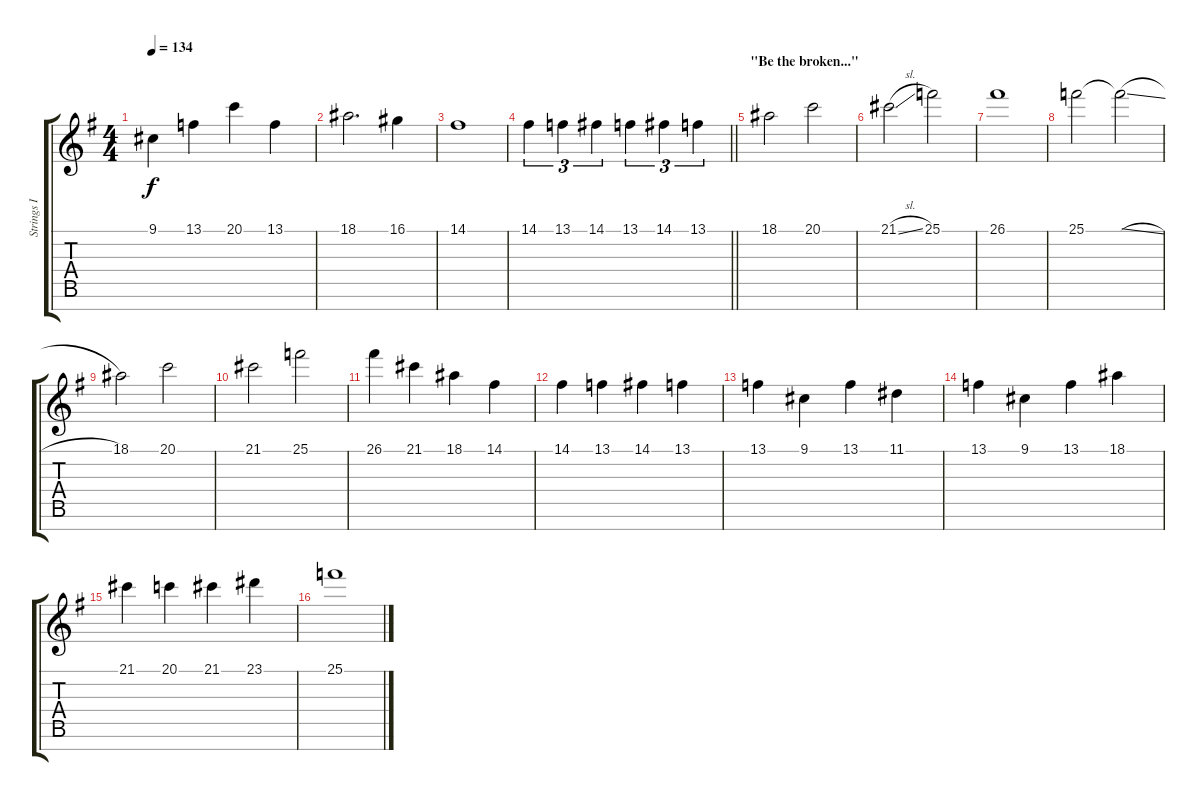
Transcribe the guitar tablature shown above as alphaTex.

\track ("Strings I" "Strings I") {instrument stringensemble1}
\staff {score tabs}
\tuning (E4 B3 G3 D3 A2 E2 B1) {hide}
\ts (4 4)
\tempo 134
\clef g2
\ks g
9.1.4{dy f} 13.1.4 20.1.4 13.1.4 |
18.1.2{d} 16.1.4 |
14.1.1 |
\barLineRight lightlight
14.1.4{tu (3 2)} 13.1.4{tu (3 2)} 14.1.4{tu (3 2)} 13.1.4{tu (3 2)} 14.1.4{tu (3 2)} 13.1.4{tu (3 2)} |
\section ("" "\"Be the broken...\"")
18.1.2 20.1.2 |
21.1{sl}.2 25.1.2 |
26.1.1 |
25.1.2 25.1{sl t}.2 |
18.1.2 20.1.2 |
21.1.2 25.1.2 |
26.1.4 21.1.4 18.1.4 14.1.4 |
14.1.4 13.1.4 14.1.4 13.1.4 |
13.1.4 9.1.4 13.1.4 11.1.4 |
13.1.4 9.1.4 13.1.4 18.1.4 |
21.1.4 20.1.4 21.1.4 23.1.4 |
25.1.1
